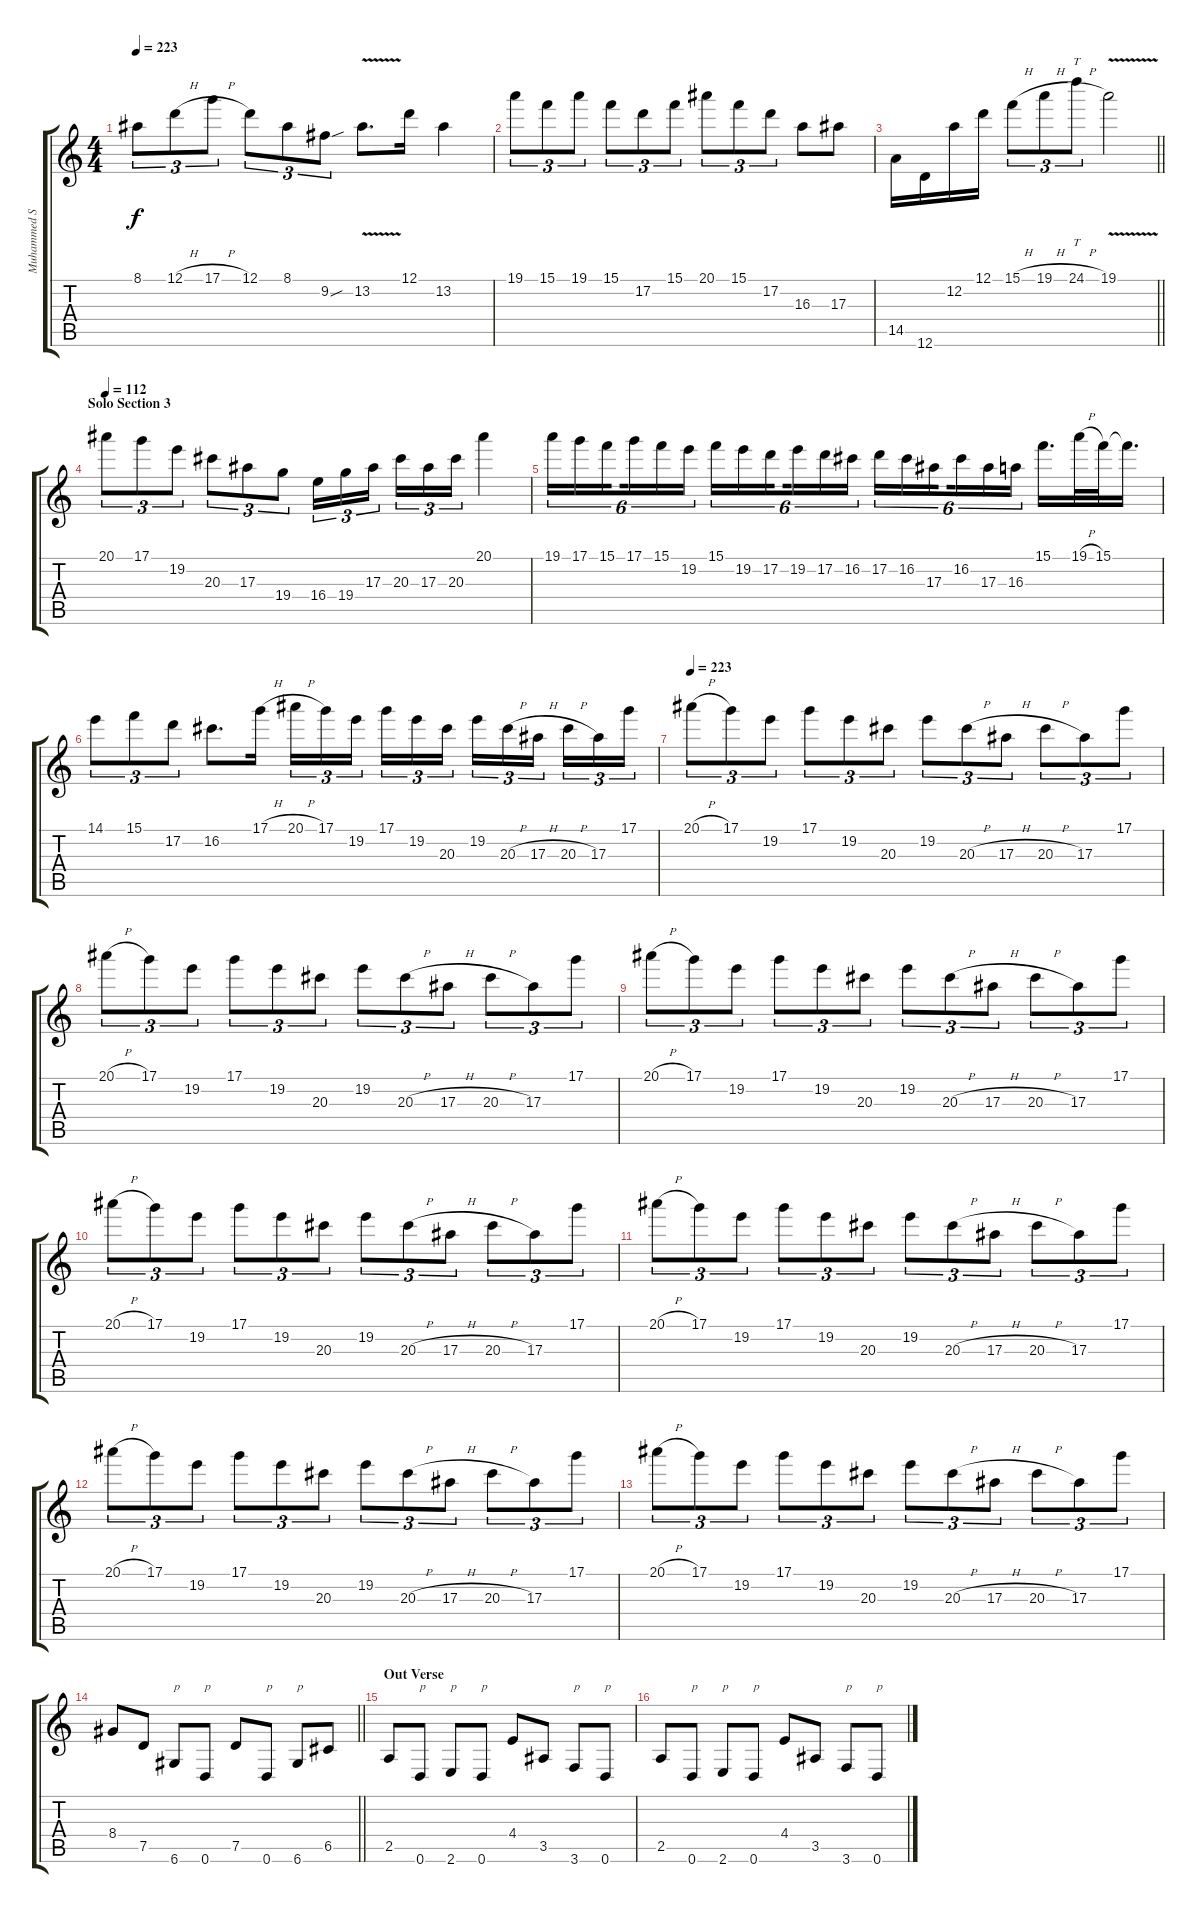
\track ("Muhammed Suicmez" "Muhammed S") {instrument distortionguitar}
\staff {score tabs}
\tuning (D4 A3 F3 C3 G2 D2) {hide}
\ts (4 4)
\tempo 223
\clef g2
\ks c
8.1.8{tu (3 2) dy f} 12.1{h}.8{tu (3 2)} 17.1{h}.8{tu (3 2)} 12.1.8{tu (3 2)} 8.1.8{tu (3 2)} 9.2{sou}.8{tu (3 2)} 13.2{v}.8{d} 12.1.16 13.2.4 |
19.1.8{tu (3 2)} 15.1.8{tu (3 2)} 19.1.8{tu (3 2)} 15.1.8{tu (3 2)} 17.2.8{tu (3 2)} 15.1.8{tu (3 2)} 20.1.8{tu (3 2)} 15.1.8{tu (3 2)} 17.2.8{tu (3 2)} 16.3.8 17.3.8 |
\barLineRight lightlight
14.5.16 12.6.16 12.2.16 12.1.16 15.1{h}.8{tu (3 2)} 19.1{h}.8{tu (3 2)} 24.1{h}.8{tt tu (3 2)} 19.1{v}.2 |
\section ("" "Solo Section 3")
\tempo 112
20.1.8{tu (3 2)} 17.1.8{tu (3 2)} 19.2.8{tu (3 2)} 20.3.8{tu (3 2)} 17.3.8{tu (3 2)} 19.4.8{tu (3 2)} 16.4.16{tu (3 2)} 19.4.16{tu (3 2)} 17.3.16{tu (3 2) beam splitsecondary} 20.3.16{tu (3 2)} 17.3.16{tu (3 2)} 20.3.16{tu (3 2)} 20.1.4 |
19.1.16{tu (6 4)} 17.1.16{tu (6 4)} 15.1.16{tu (6 4) beam splitsecondary} 17.1.16{tu (6 4)} 15.1.16{tu (6 4)} 19.2.16{tu (6 4)} 15.1.16{tu (6 4)} 19.2.16{tu (6 4)} 17.2.16{tu (6 4) beam splitsecondary} 19.2.16{tu (6 4)} 17.2.16{tu (6 4)} 16.2.16{tu (6 4)} 17.2.16{tu (6 4)} 16.2.16{tu (6 4)} 17.3.16{tu (6 4) beam splitsecondary} 16.2.16{tu (6 4)} 17.3.16{tu (6 4)} 16.3.16{tu (6 4)} 15.1.16{d} 19.1{h}.32 15.1.32 15.1{t}.16{d} |
14.1.8{tu (3 2)} 15.1.8{tu (3 2)} 17.2.8{tu (3 2)} 16.2.8{d} 17.1{h}.16 20.1{h}.16{tu (3 2)} 17.1.16{tu (3 2)} 19.2.16{tu (3 2) beam splitsecondary} 17.1.16{tu (3 2)} 19.2.16{tu (3 2)} 20.3.16{tu (3 2)} 19.2.16{tu (3 2)} 20.3{h}.16{tu (3 2)} 17.3{h}.16{tu (3 2) beam splitsecondary} 20.3{h}.16{tu (3 2)} 17.3.16{tu (3 2)} 17.1.16{tu (3 2)} |
\tempo 223
20.1{h}.8{tu (3 2)} 17.1.8{tu (3 2)} 19.2.8{tu (3 2)} 17.1.8{tu (3 2)} 19.2.8{tu (3 2)} 20.3.8{tu (3 2)} 19.2.8{tu (3 2)} 20.3{h}.8{tu (3 2)} 17.3{h}.8{tu (3 2)} 20.3{h}.8{tu (3 2)} 17.3.8{tu (3 2)} 17.1.8{tu (3 2)} |
20.1{h}.8{tu (3 2) volume 10} 17.1.8{tu (3 2)} 19.2.8{tu (3 2)} 17.1.8{tu (3 2)} 19.2.8{tu (3 2)} 20.3.8{tu (3 2)} 19.2.8{tu (3 2)} 20.3{h}.8{tu (3 2)} 17.3{h}.8{tu (3 2)} 20.3{h}.8{tu (3 2)} 17.3.8{tu (3 2)} 17.1.8{tu (3 2)} |
20.1{h}.8{tu (3 2)} 17.1.8{tu (3 2)} 19.2.8{tu (3 2)} 17.1.8{tu (3 2)} 19.2.8{tu (3 2)} 20.3.8{tu (3 2)} 19.2.8{tu (3 2)} 20.3{h}.8{tu (3 2)} 17.3{h}.8{tu (3 2)} 20.3{h}.8{tu (3 2)} 17.3.8{tu (3 2)} 17.1.8{tu (3 2)} |
20.1{h}.8{tu (3 2) volume 5} 17.1.8{tu (3 2)} 19.2.8{tu (3 2)} 17.1.8{tu (3 2)} 19.2.8{tu (3 2)} 20.3.8{tu (3 2)} 19.2.8{tu (3 2)} 20.3{h}.8{tu (3 2)} 17.3{h}.8{tu (3 2)} 20.3{h}.8{tu (3 2)} 17.3.8{tu (3 2)} 17.1.8{tu (3 2)} |
20.1{h}.8{tu (3 2)} 17.1.8{tu (3 2)} 19.2.8{tu (3 2)} 17.1.8{tu (3 2)} 19.2.8{tu (3 2)} 20.3.8{tu (3 2)} 19.2.8{tu (3 2)} 20.3{h}.8{tu (3 2)} 17.3{h}.8{tu (3 2)} 20.3{h}.8{tu (3 2)} 17.3.8{tu (3 2)} 17.1.8{tu (3 2)} |
20.1{h}.8{tu (3 2)} 17.1.8{tu (3 2)} 19.2.8{tu (3 2)} 17.1.8{tu (3 2)} 19.2.8{tu (3 2)} 20.3.8{tu (3 2)} 19.2.8{tu (3 2)} 20.3{h}.8{tu (3 2)} 17.3{h}.8{tu (3 2)} 20.3{h}.8{tu (3 2)} 17.3.8{tu (3 2)} 17.1.8{tu (3 2)} |
20.1{h}.8{tu (3 2)} 17.1.8{tu (3 2)} 19.2.8{tu (3 2)} 17.1.8{tu (3 2)} 19.2.8{tu (3 2)} 20.3.8{tu (3 2)} 19.2.8{tu (3 2)} 20.3{h}.8{tu (3 2)} 17.3{h}.8{tu (3 2)} 20.3{h}.8{tu (3 2)} 17.3.8{tu (3 2)} 17.1.8{tu (3 2)} |
\barLineRight lightlight
8.4.8 7.5.8 6.6.8{txt "p"} 0.6.8{txt "p"} 7.5.8 0.6.8{txt "p"} 6.6.8{txt "p"} 6.5.8 |
\section ("" "Out Verse")
2.5.8{volume 9} 0.6.8{txt "p"} 2.6.8{txt "p"} 0.6.8{txt "p"} 4.4.8 3.5.8 3.6.8{txt "p"} 0.6.8{txt "p"} |
2.5.8 0.6.8{txt "p"} 2.6.8{txt "p"} 0.6.8{txt "p"} 4.4.8 3.5.8 3.6.8{txt "p"} 0.6.8{txt "p"}
